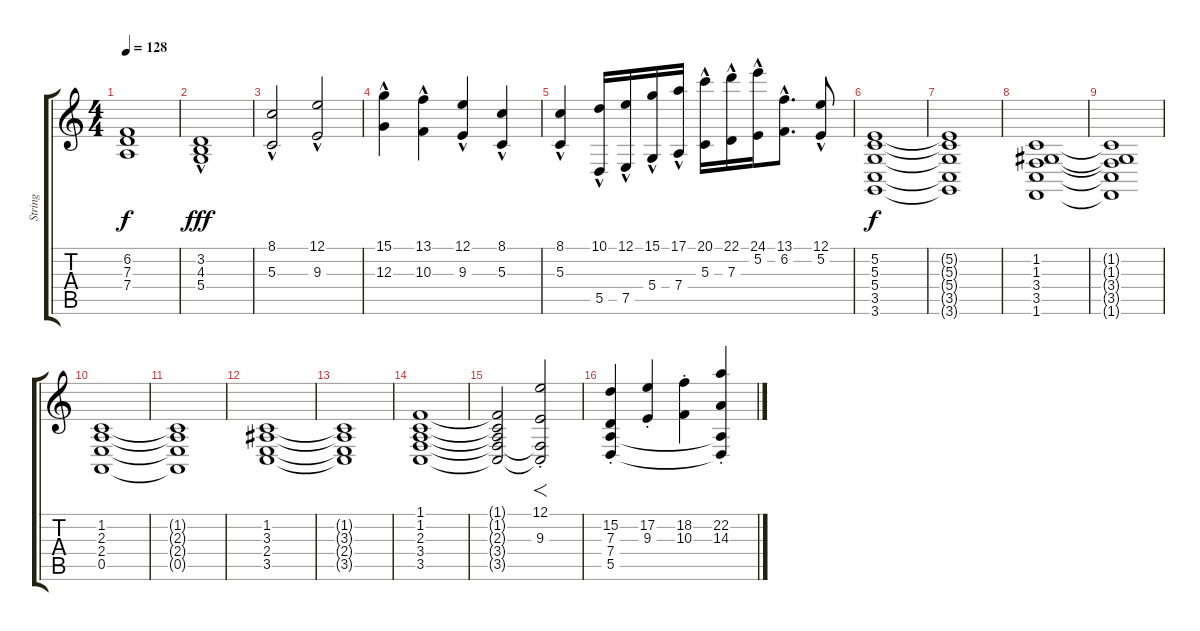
\track ("String" "String") {instrument stringensemble2}
\staff {score tabs}
\tuning (E4 B3 G3 D3 A2 E2) {hide}
\ts (4 4)
\tempo 128
\clef g2
\ks c
(6.2{t} 7.3{t} 7.4{t}).1{dy f} |
(3.2{hac} 4.3 5.4).1{dy fff} |
(8.1{hac} 5.3).2 (12.1{hac} 9.3).2 |
(15.1{hac} 12.3).4 (13.1{hac} 10.3).4 (12.1{hac} 9.3).4 (8.1{hac} 5.3).4 |
(8.1{hac} 5.3{hac}).4 (10.1{hac} 5.5{hac}).16 (12.1{hac} 7.5{hac}).16 (15.1{hac} 5.4{hac}).16 (17.1{hac} 7.4{hac}).16 (20.1{hac} 5.3{hac}).16 (22.1{hac} 7.3{hac}).16 (24.1{hac} 5.2{hac}).16 (13.1{hac} 6.2{hac}).8{d} (12.1{hac} 5.2{hac}).8 |
(5.2 5.3 5.4 3.5 3.6).1{dy f} |
(5.2{t} 5.3{t} 5.4{t} 3.5{t} 3.6{t}).1 |
(1.2 1.3 3.4 3.5 1.6).1 |
(1.2{t} 1.3{t} 3.4{t} 3.5{t} 1.6{t}).1 |
(1.2 2.3 2.4 0.5).1 |
(1.2{t} 2.3{t} 2.4{t} 0.5{t}).1 |
(1.2 3.3 2.4 3.5).1 |
(1.2{t} 3.3{t} 2.4{t} 3.5{t}).1 |
(1.1 1.2 2.3 3.4 3.5).1 |
(1.1{t} 1.2{t} 2.3{t} 3.4{t} 3.5{t}).2 (12.1 9.3{st} 3.4{t} 3.5{t}).2{f volume 11} |
(15.2{st} 7.3{st} 7.4 5.5).4{volume 11} (17.2{st} 9.3{st}).4 (18.2{st} 10.3{st}).4 (22.2{st} 14.3{st} 7.4{t} 5.5{t}).4
